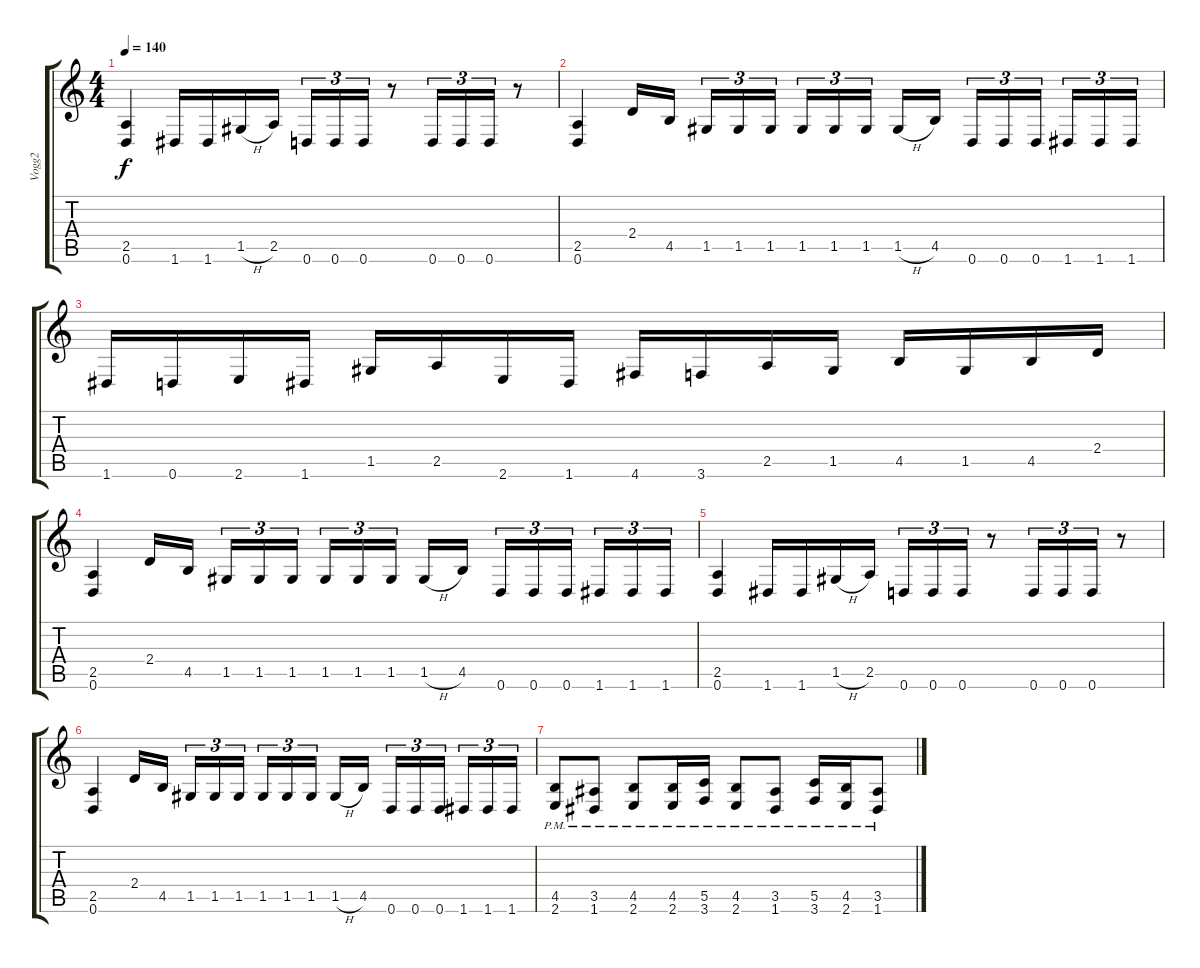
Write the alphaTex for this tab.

\track ("Vogg2" "Vogg2") {instrument distortionguitar}
\staff {score tabs}
\tuning (D4 A3 F3 C3 G2 D2) {hide}
\ts (4 4)
\tempo 140
\clef g2
\ks c
(2.5 0.6).4{dy f} 1.6.16 1.6.16 1.5{h}.16 2.5.16 0.6.16{tu (3 2)} 0.6.16{tu (3 2)} 0.6.16{tu (3 2)} r.8 0.6.16{tu (3 2)} 0.6.16{tu (3 2)} 0.6.16{tu (3 2)} r.8 |
(2.5 0.6).4 2.4.16 4.5.16 1.5.16{tu (3 2)} 1.5.16{tu (3 2)} 1.5.16{tu (3 2)} 1.5.16{tu (3 2)} 1.5.16{tu (3 2)} 1.5.16{tu (3 2)} 1.5{h}.16 4.5.16 0.6.16{tu (3 2)} 0.6.16{tu (3 2)} 0.6.16{tu (3 2)} 1.6.16{tu (3 2)} 1.6.16{tu (3 2)} 1.6.16{tu (3 2)} |
1.6.16 0.6.16 2.6.16 1.6.16 1.5.16 2.5.16 2.6.16 1.6.16 4.6.16 3.6.16 2.5.16 1.5.16 4.5.16 1.5.16 4.5.16 2.4.16 |
(2.5 0.6).4 2.4.16 4.5.16 1.5.16{tu (3 2)} 1.5.16{tu (3 2)} 1.5.16{tu (3 2)} 1.5.16{tu (3 2)} 1.5.16{tu (3 2)} 1.5.16{tu (3 2)} 1.5{h}.16 4.5.16 0.6.16{tu (3 2)} 0.6.16{tu (3 2)} 0.6.16{tu (3 2)} 1.6.16{tu (3 2)} 1.6.16{tu (3 2)} 1.6.16{tu (3 2)} |
(2.5 0.6).4 1.6.16 1.6.16 1.5{h}.16 2.5.16 0.6.16{tu (3 2)} 0.6.16{tu (3 2)} 0.6.16{tu (3 2)} r.8 0.6.16{tu (3 2)} 0.6.16{tu (3 2)} 0.6.16{tu (3 2)} r.8 |
(2.5 0.6).4 2.4.16 4.5.16 1.5.16{tu (3 2)} 1.5.16{tu (3 2)} 1.5.16{tu (3 2)} 1.5.16{tu (3 2)} 1.5.16{tu (3 2)} 1.5.16{tu (3 2)} 1.5{h}.16 4.5.16 0.6.16{tu (3 2)} 0.6.16{tu (3 2)} 0.6.16{tu (3 2)} 1.6.16{tu (3 2)} 1.6.16{tu (3 2)} 1.6.16{tu (3 2)} |
(4.5{pm} 2.6{pm}).8 (3.5{pm} 1.6{pm}).8 (4.5{pm} 2.6{pm}).8 (4.5{pm} 2.6{pm}).16 (5.5{pm} 3.6{pm}).16 (4.5{pm} 2.6{pm}).8 (3.5{pm} 1.6{pm}).8 (5.5{pm} 3.6{pm}).16 (4.5{pm} 2.6{pm}).16 (3.5{pm} 1.6{pm}).8
